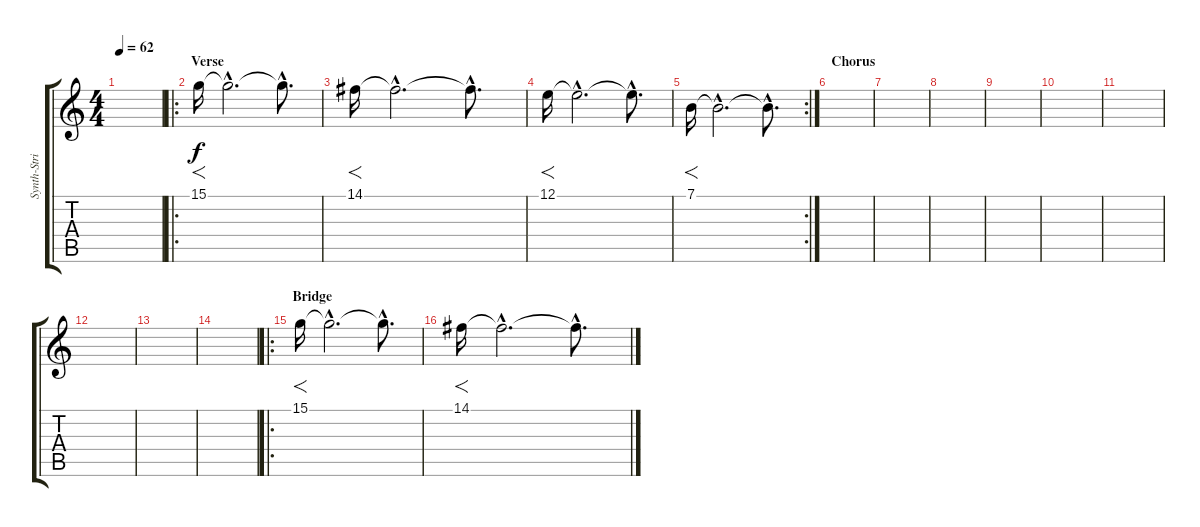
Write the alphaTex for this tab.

\track ("Synth-Strings" "Synth-Stri") {instrument synthstrings1}
\staff {score tabs}
\tuning (E4 B3 G3 D3 A2 E2) {hide}
\ts (4 4)
\tempo 62
\clef g2
\ks c
|
\ro
\section ("" "Verse")
15.1.16{f} 15.1{hac t}.2{d} 15.1{hac t}.8{d} |
14.1.16{f} 14.1{hac t}.2{d} 14.1{hac t}.8{d} |
12.1.16{f} 12.1{hac t}.2{d} 12.1{hac t}.8{d} |
\rc 2
7.1.16{f} 7.1{hac t}.2{d} 7.1{hac t}.8{d} |
\section ("" "Chorus")
|
|
|
|
|
|
|
|
|
\ro
\section ("" "Bridge")
15.1.16{f} 15.1{hac t}.2{d} 15.1{hac t}.8{d} |
14.1.16{f} 14.1{hac t}.2{d} 14.1{hac t}.8{d}
